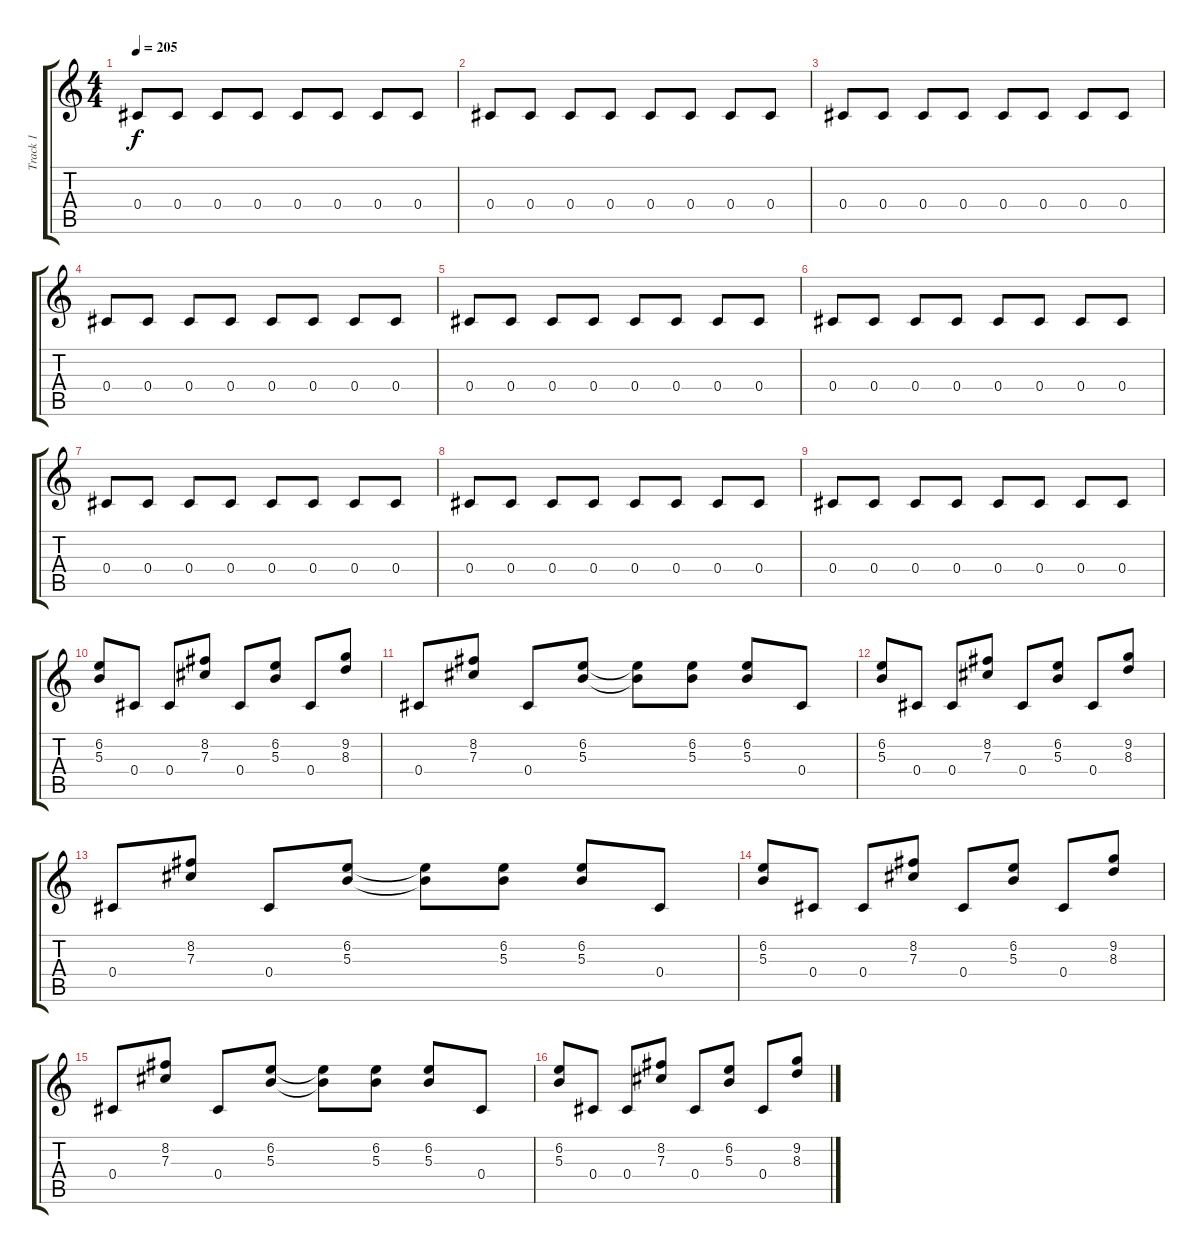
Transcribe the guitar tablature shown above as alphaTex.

\track ("Track 1" "Track 1") {instrument distortionguitar}
\staff {score tabs}
\tuning (Eb4 Bb3 Gb3 Db3 Ab2 Eb2) {hide}
\ts (4 4)
\tempo 205
\clef g2
\ks c
0.4.8{dy f} 0.4.8 0.4.8 0.4.8 0.4.8 0.4.8 0.4.8 0.4.8 |
0.4.8 0.4.8 0.4.8 0.4.8 0.4.8 0.4.8 0.4.8 0.4.8 |
0.4.8 0.4.8 0.4.8 0.4.8 0.4.8 0.4.8 0.4.8 0.4.8 |
0.4.8 0.4.8 0.4.8 0.4.8 0.4.8 0.4.8 0.4.8 0.4.8 |
0.4.8 0.4.8 0.4.8 0.4.8 0.4.8 0.4.8 0.4.8 0.4.8 |
0.4.8 0.4.8 0.4.8 0.4.8 0.4.8 0.4.8 0.4.8 0.4.8 |
0.4.8 0.4.8 0.4.8 0.4.8 0.4.8 0.4.8 0.4.8 0.4.8 |
0.4.8 0.4.8 0.4.8 0.4.8 0.4.8 0.4.8 0.4.8 0.4.8 |
0.4.8 0.4.8 0.4.8 0.4.8 0.4.8 0.4.8 0.4.8 0.4.8 |
(6.2 5.3).8 0.4.8 0.4.8 (8.2 7.3).8 0.4.8 (6.2 5.3).8 0.4.8 (9.2 8.3).8 |
0.4.8 (8.2 7.3).8 0.4.8 (6.2 5.3).8 (6.2{t} 5.3{t}).8 (6.2 5.3).8 (6.2 5.3).8 0.4.8 |
(6.2 5.3).8 0.4.8 0.4.8 (8.2 7.3).8 0.4.8 (6.2 5.3).8 0.4.8 (9.2 8.3).8 |
0.4.8 (8.2 7.3).8 0.4.8 (6.2 5.3).8 (6.2{t} 5.3{t}).8 (6.2 5.3).8 (6.2 5.3).8 0.4.8 |
(6.2 5.3).8 0.4.8 0.4.8 (8.2 7.3).8 0.4.8 (6.2 5.3).8 0.4.8 (9.2 8.3).8 |
0.4.8 (8.2 7.3).8 0.4.8 (6.2 5.3).8 (6.2{t} 5.3{t}).8 (6.2 5.3).8 (6.2 5.3).8 0.4.8 |
(6.2 5.3).8 0.4.8 0.4.8 (8.2 7.3).8 0.4.8 (6.2 5.3).8 0.4.8 (9.2 8.3).8
